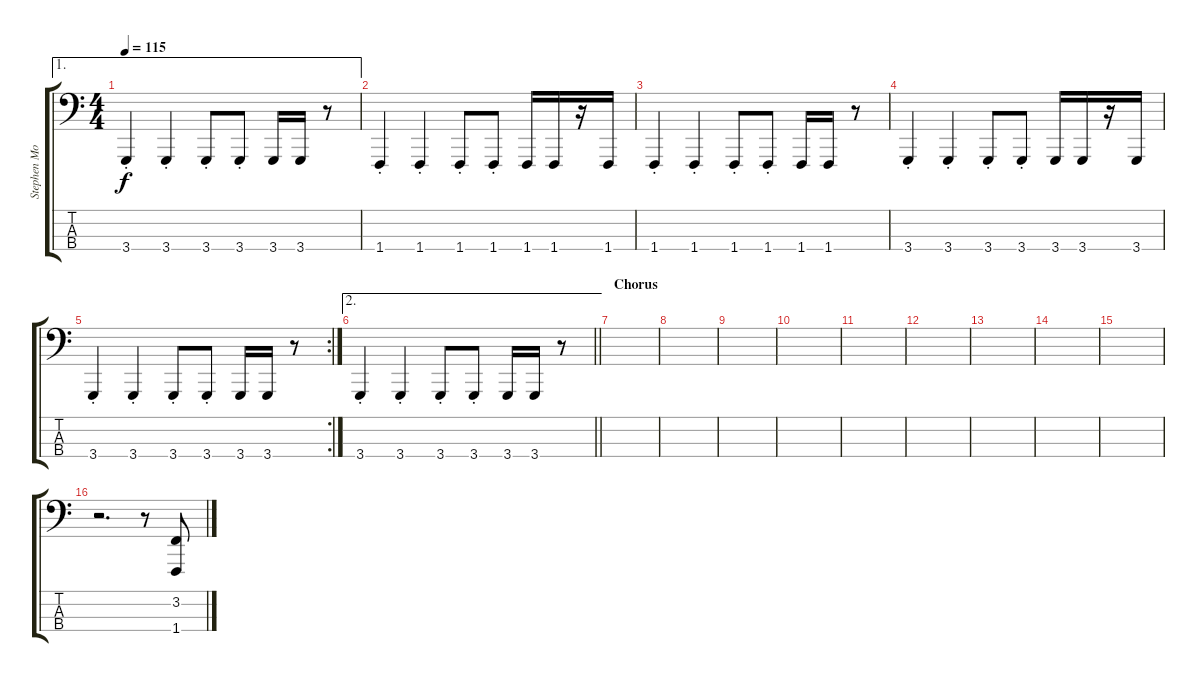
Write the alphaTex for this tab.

\track ("Stephen Morris - Synth 2" "Stephen Mo") {instrument lead1square}
\staff {score tabs}
\tuning (G2 D2 A1 E1) {hide}
\ae 1
\ts (4 4)
\tempo 115
\clef f4
\ks c
3.4{st}.4{dy f} 3.4{st}.4 3.4{st}.8 3.4{st}.8 3.4.16 3.4.16 r.8 |
1.4{st}.4 1.4{st}.4 1.4{st}.8 1.4{st}.8 1.4.16 1.4.16 r.16 1.4.16 |
1.4{st}.4 1.4{st}.4 1.4{st}.8 1.4{st}.8 1.4.16 1.4.16 r.8 |
3.4{st}.4 3.4{st}.4 3.4{st}.8 3.4{st}.8 3.4.16 3.4.16 r.16 3.4.16 |
\rc 2
3.4{st}.4 3.4{st}.4 3.4{st}.8 3.4{st}.8 3.4.16 3.4.16 r.8 |
\ae 2
\barLineRight lightlight
3.4{st}.4 3.4{st}.4 3.4{st}.8 3.4{st}.8 3.4.16 3.4.16 r.8 |
\section ("" "Chorus")
|
|
|
|
|
|
|
|
|
r.2{d} r.8 (3.2 1.4).8{volume 16}
